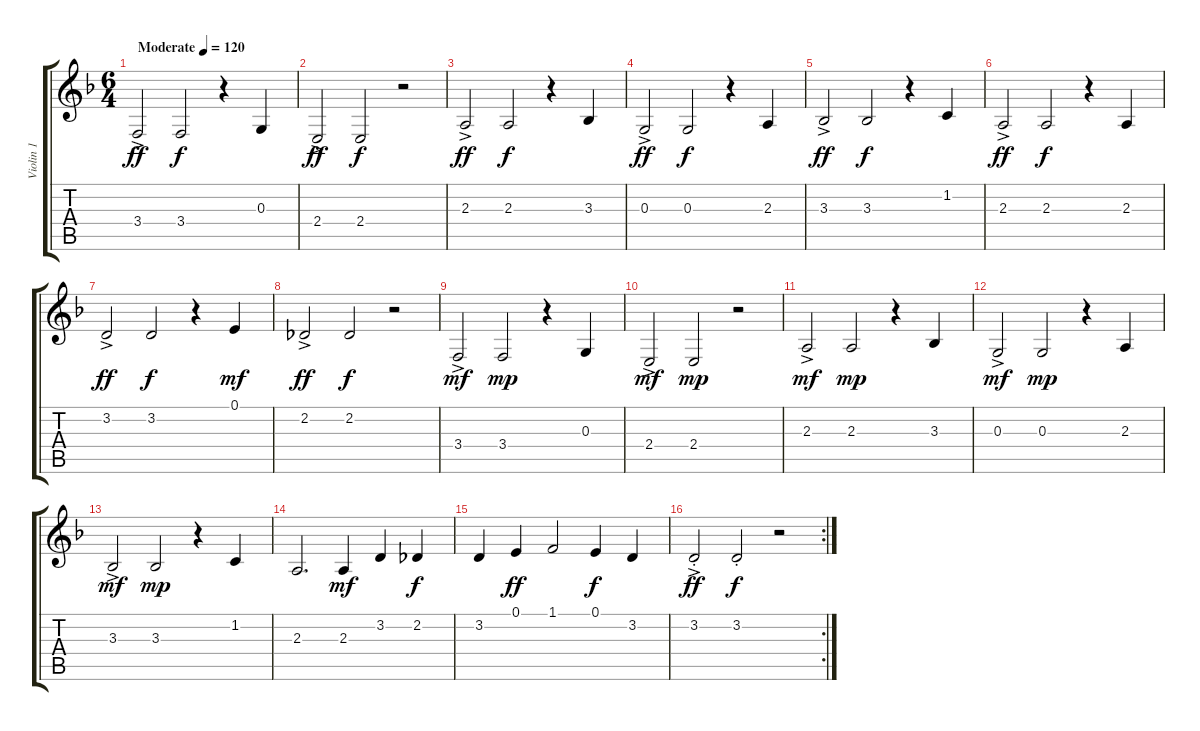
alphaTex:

\track ("Violin 1" "Violin 1") {instrument violin}
\staff {score tabs}
\tuning (E4 B3 G3 D3 A2 E2) {hide}
\ts (6 4)
\tempo (120 "Moderate")
\clef g2
\ks f
3.4{ac}.2{dy ff instrument violin} 3.4.2{dy f} r.4 0.3.4 |
2.4{ac}.2{dy ff} 2.4.2{dy f} r.2 |
2.3{ac}.2{dy ff} 2.3.2{dy f} r.4 3.3.4 |
0.3{ac}.2{dy ff} 0.3.2{dy f} r.4 2.3.4 |
3.3{ac}.2{dy ff} 3.3.2{dy f} r.4 1.2.4 |
2.3{ac}.2{dy ff} 2.3.2{dy f} r.4 2.3.4 |
3.2{ac}.2{dy ff} 3.2.2{dy f} r.4 0.1.4{dy mf} |
2.2{ac}.2{dy ff} 2.2.2{dy f} r.2 |
3.4{ac}.2{dy mf} 3.4.2{dy mp} r.4 0.3.4 |
2.4{ac}.2{dy mf} 2.4.2{dy mp} r.2 |
2.3{ac}.2{dy mf} 2.3.2{dy mp} r.4 3.3.4 |
0.3{ac}.2{dy mf} 0.3.2{dy mp} r.4 2.3.4 |
3.3{ac}.2{dy mf} 3.3.2{dy mp} r.4 1.2.4 |
2.3.2{d} 2.3.4{dy mf} 3.2.4 2.2.4{dy f} |
3.2.4 0.1.4{dy ff} 1.1.2 0.1.4{dy f} 3.2.4 |
\rc 2
3.2{ac st}.2{dy ff} 3.2{st}.2{dy f} r.2
